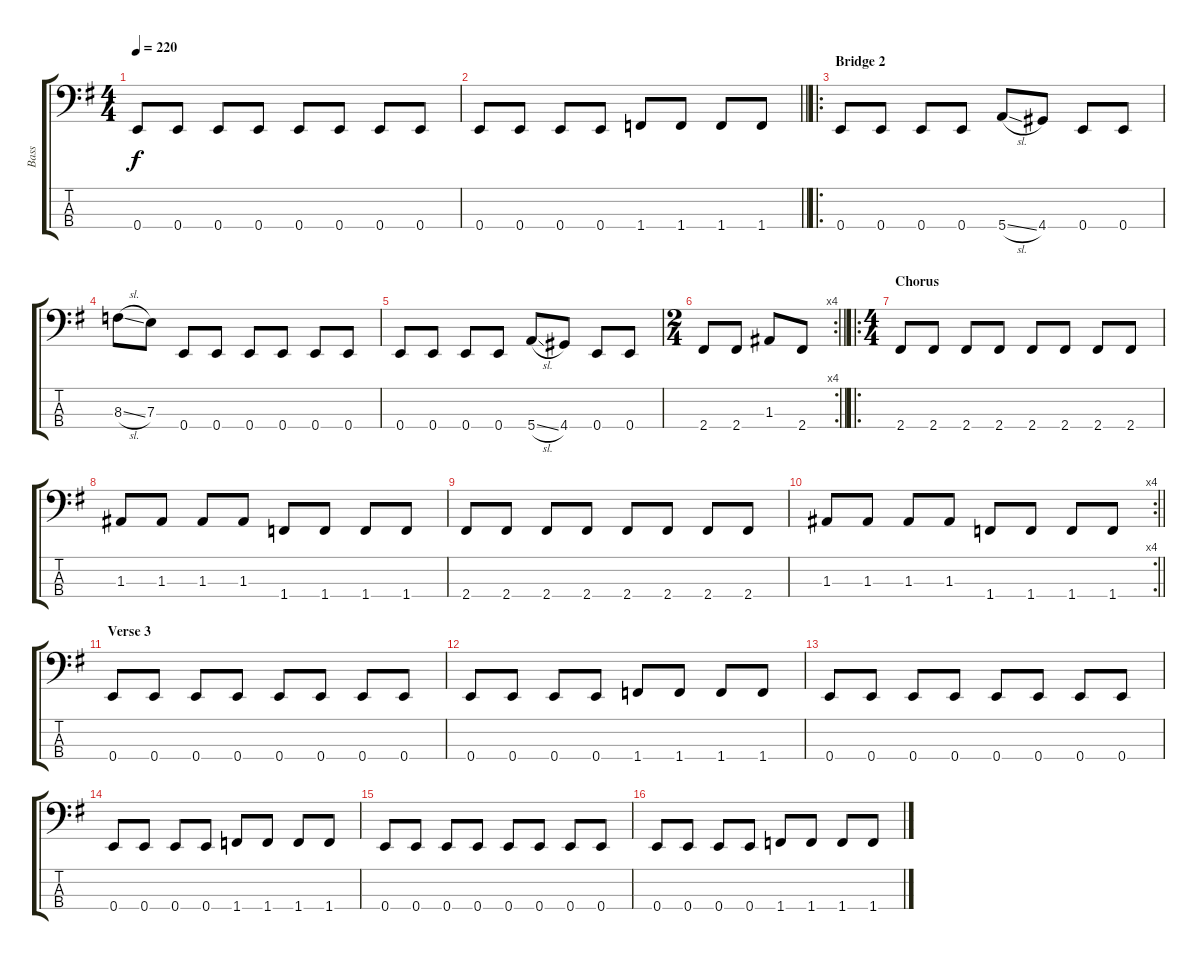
\track ("Bass" "Bass") {instrument electricbassfinger}
\staff {score tabs}
\tuning (G2 D2 A1 E1) {hide}
\ts (4 4)
\tempo 220
\clef f4
\ks g
0.4.8{dy f} 0.4.8 0.4.8 0.4.8 0.4.8 0.4.8 0.4.8 0.4.8 |
\barLineRight lightlight
0.4.8 0.4.8 0.4.8 0.4.8 1.4.8 1.4.8 1.4.8 1.4.8 |
\ro
\section ("" "Bridge 2")
0.4.8 0.4.8 0.4.8 0.4.8 5.4{sl}.8 4.4.8 0.4.8 0.4.8 |
8.3{sl}.8 7.3.8 0.4.8 0.4.8 0.4.8 0.4.8 0.4.8 0.4.8 |
0.4.8 0.4.8 0.4.8 0.4.8 5.4{sl}.8 4.4.8 0.4.8 0.4.8 |
\rc 4
\ts (2 4)
\barLineRight lightlight
2.4.8 2.4.8 1.3.8 2.4.8 |
\ro
\ts (4 4)
\section ("" "Chorus")
2.4.8 2.4.8 2.4.8 2.4.8 2.4.8 2.4.8 2.4.8 2.4.8 |
1.3.8 1.3.8 1.3.8 1.3.8 1.4.8 1.4.8 1.4.8 1.4.8 |
2.4.8 2.4.8 2.4.8 2.4.8 2.4.8 2.4.8 2.4.8 2.4.8 |
\rc 4
\barLineRight lightlight
1.3.8 1.3.8 1.3.8 1.3.8 1.4.8 1.4.8 1.4.8 1.4.8 |
\section ("" "Verse 3")
0.4.8 0.4.8 0.4.8 0.4.8 0.4.8 0.4.8 0.4.8 0.4.8 |
0.4.8 0.4.8 0.4.8 0.4.8 1.4.8 1.4.8 1.4.8 1.4.8 |
0.4.8 0.4.8 0.4.8 0.4.8 0.4.8 0.4.8 0.4.8 0.4.8 |
0.4.8 0.4.8 0.4.8 0.4.8 1.4.8 1.4.8 1.4.8 1.4.8 |
0.4.8 0.4.8 0.4.8 0.4.8 0.4.8 0.4.8 0.4.8 0.4.8 |
0.4.8 0.4.8 0.4.8 0.4.8 1.4.8 1.4.8 1.4.8 1.4.8
